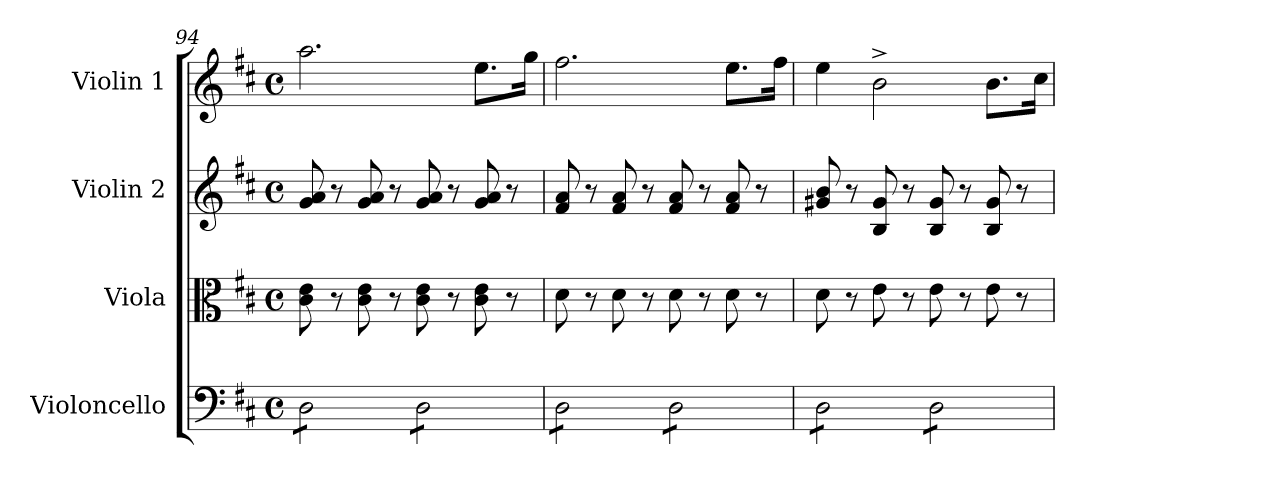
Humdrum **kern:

**kern	**kern	**kern	**kern
*part4	*part3	*part2	*part1
*staff4	*staff3	*staff2	*staff1
*I"Violoncello	*I"Viola	*I"Violin 2	*I"Violin 1
*I'Vc	*I'Vla	*I'Vln	*I'Vln
!!LO:LB:g=z
*clefF4	*clefC3	*clefG2	*clefG2
*k[f#c#]	*k[f#c#]	*k[f#c#]	*k[f#c#]
*M4/4	*M4/4	*M4/4	*M4/4
*met(c)	*met(c)	*met(c)	*met(c)
=94	=94	=94	=94
*tremolo	*	*	*
12D\L	8c#\ 8e\	8g/ 8a/	2.aa\
12D\	.	.	.
.	8r	8r	.
12D\	.	.	.
12D\	8c#\ 8e\	8g/ 8a/	.
12D\	.	.	.
.	8r	8r	.
12D\J	.	.	.
12D\L	8c#\ 8e\	8g/ 8a/	.
12D\	.	.	.
.	8r	8r	.
12D\	.	.	.
12D\	8c#\ 8e\	8g/ 8a/	8.ee\L
12D\	.	.	.
.	8r	8r	.
12D\J	.	.	.
.	.	.	16gg\Jk
=95	=95	=95	=95
12D\L	8d\	8f#/ 8a/	2.ff#\
12D\	.	.	.
.	8r	8r	.
12D\	.	.	.
12D\	8d\	8f#/ 8a/	.
12D\	.	.	.
.	8r	8r	.
12D\J	.	.	.
12D\L	8d\	8f#/ 8a/	.
12D\	.	.	.
.	8r	8r	.
12D\	.	.	.
12D\	8d\	8f#/ 8a/	8.ee\L
12D\	.	.	.
.	8r	8r	.
12D\J	.	.	.
.	.	.	16ff#\Jk
=96	=96	=96	=96
12D\L	8d\	8g#X/ 8b/	4ee\
12D\	.	.	.
.	8r	8r	.
12D\	.	.	.
12D\	8e\	8B/ 8g#/	2b^\
12D\	.	.	.
.	8r	8r	.
12D\J	.	.	.
12D\L	8e\	8B/ 8g#/	.
12D\	.	.	.
.	8r	8r	.
12D\	.	.	.
12D\	8e\	8B/ 8g#/	8.b\L
12D\	.	.	.
.	8r	8r	.
12D\J	.	.	.
*Xtremolo	*	*	*
.	.	.	16cc#\Jk
=	=	=	=
*-	*-	*-	*-
